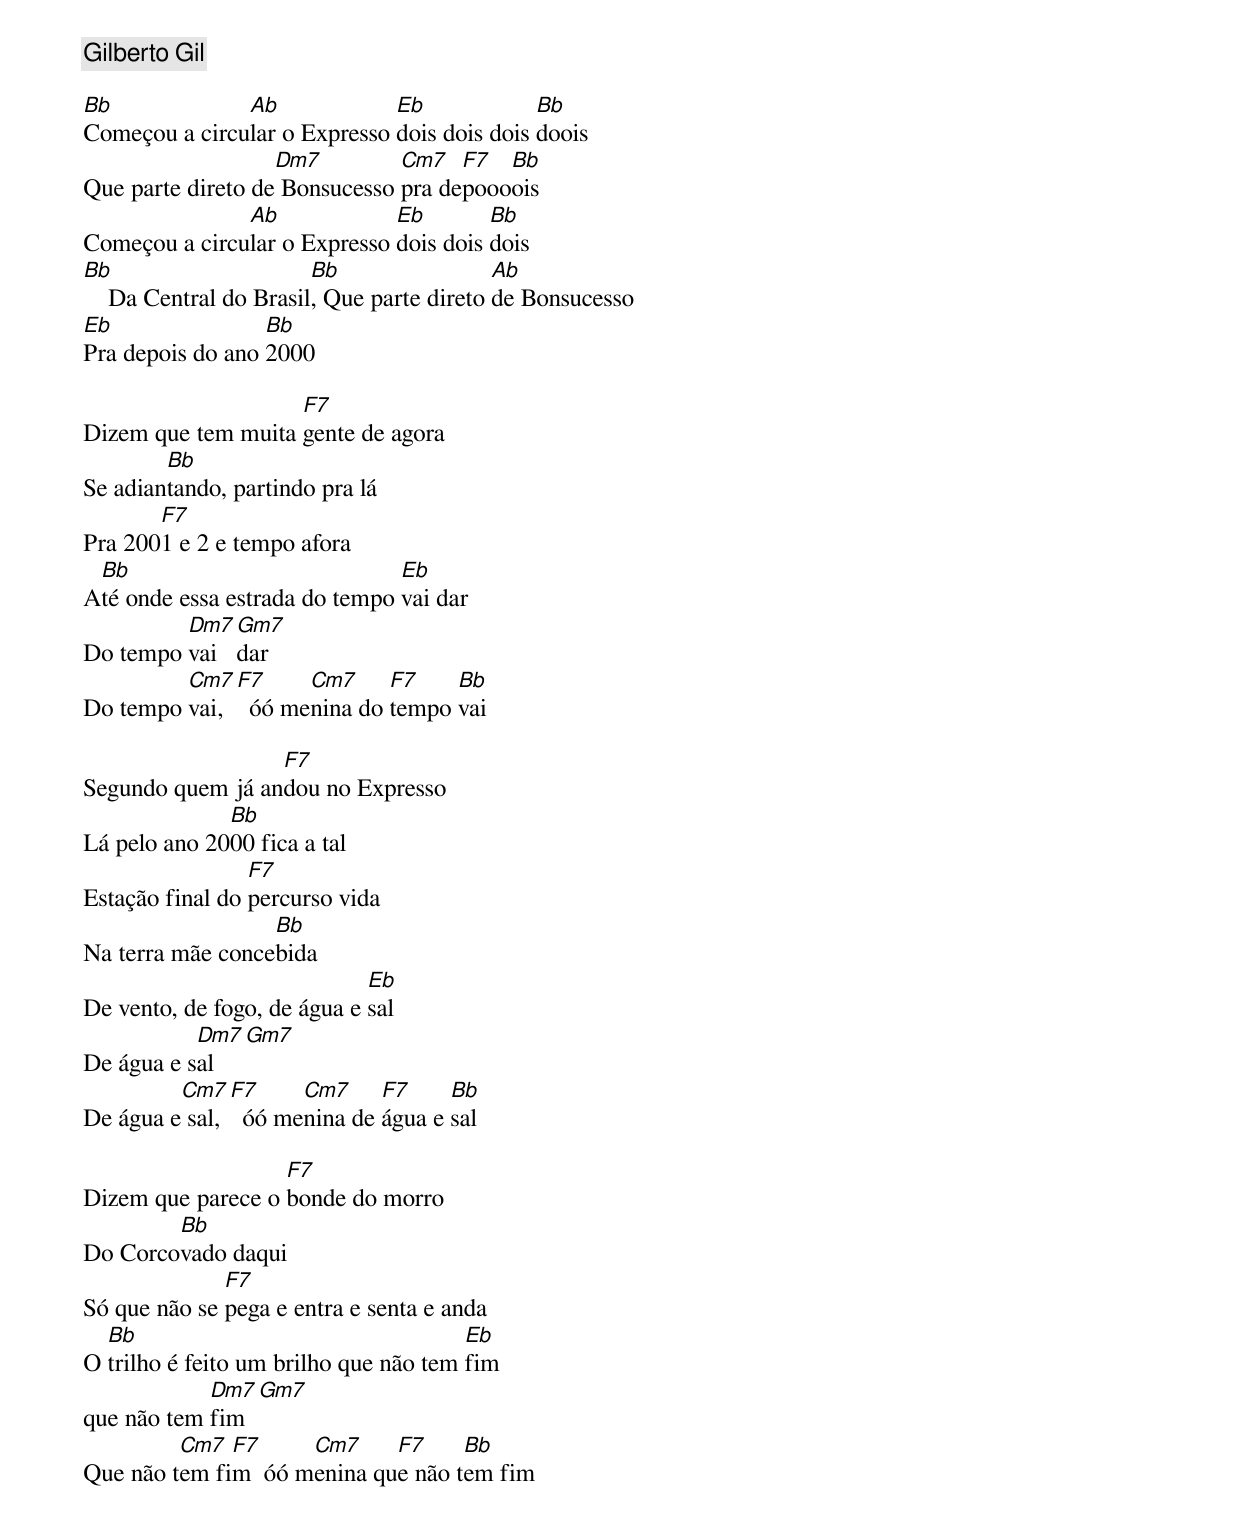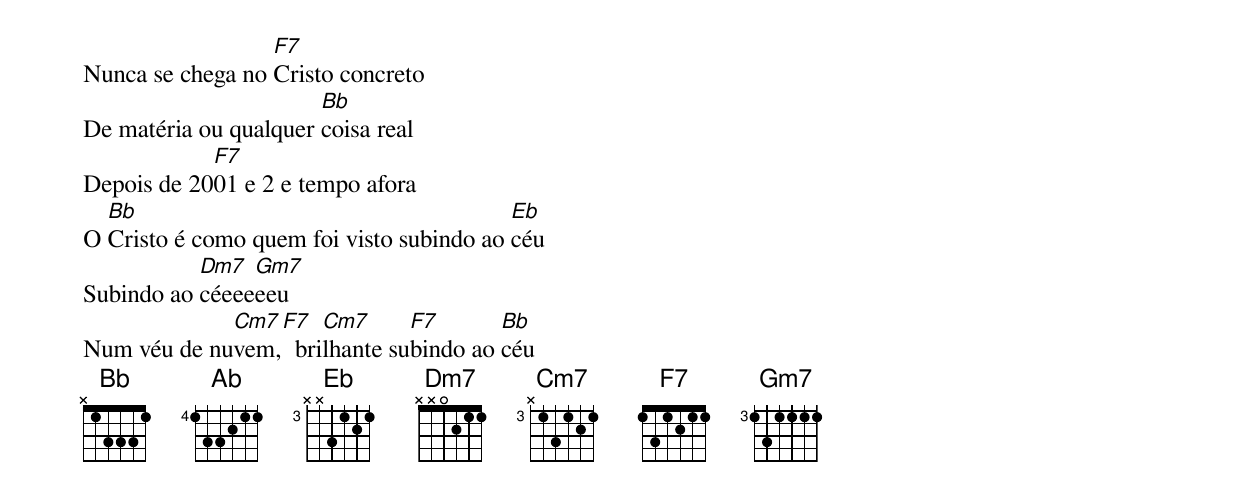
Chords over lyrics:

Expresso 2222
Gilberto Gil

Bb             Ab             Eb             Bb
Começou a circular o Expresso dois dois dois doois
                   Dm7         Cm7   F7  Bb
Que parte direto de Bonsucesso pra depoooois
               Ab             Eb        Bb
Começou a circular o Expresso dois dois dois
Bb                      Bb                 Ab
    Da Central do Brasil, Que parte direto de Bonsucesso
Eb                Bb
Pra depois do ano 2000

                    F7
Dizem que tem muita gente de agora
        Bb
Se adiantando, partindo pra lá
       F7
Pra 2001 e 2 e tempo afora
 Bb                            Eb
Até onde essa estrada do tempo vai dar
         Dm7 Gm7
Do tempo vai dar
         Cm7  F7     Cm7     F7    Bb
Do tempo vai,   óó menina do tempo vai

                  F7
Segundo quem já andou no Expresso
              Bb
Lá pelo ano 2000 fica a tal
                 F7
Estação final do percurso vida
                  Bb
Na terra mãe concebida
                             Eb
De vento, de fogo, de água e sal
           Dm7  Gm7
De água e sal
         Cm7  F7     Cm7     F7     Bb
De água e sal,  óó menina de água e sal

                   F7
Dizem que parece o bonde do morro
        Bb
Do Corcovado daqui
              F7
Só que não se pega e entra e senta e anda
  Bb                                   Eb
O trilho é feito um brilho que não tem fim
            Dm7   Gm7
que não tem fim
         Cm7  F7     Cm7     F7     Bb
Que não tem fim  óó menina que não tem fim

                  F7
Nunca se chega no Cristo concreto
                       Bb
De matéria ou qualquer coisa real
            F7
Depois de 2001 e 2 e tempo afora
  Bb                                      Eb
O Cristo é como quem foi visto subindo ao céu
           Dm7  Gm7
Subindo ao céeeeeeu
             Cm7 F7   Cm7      F7       Bb
Num véu de nuvem,  brilhante subindo ao céu
